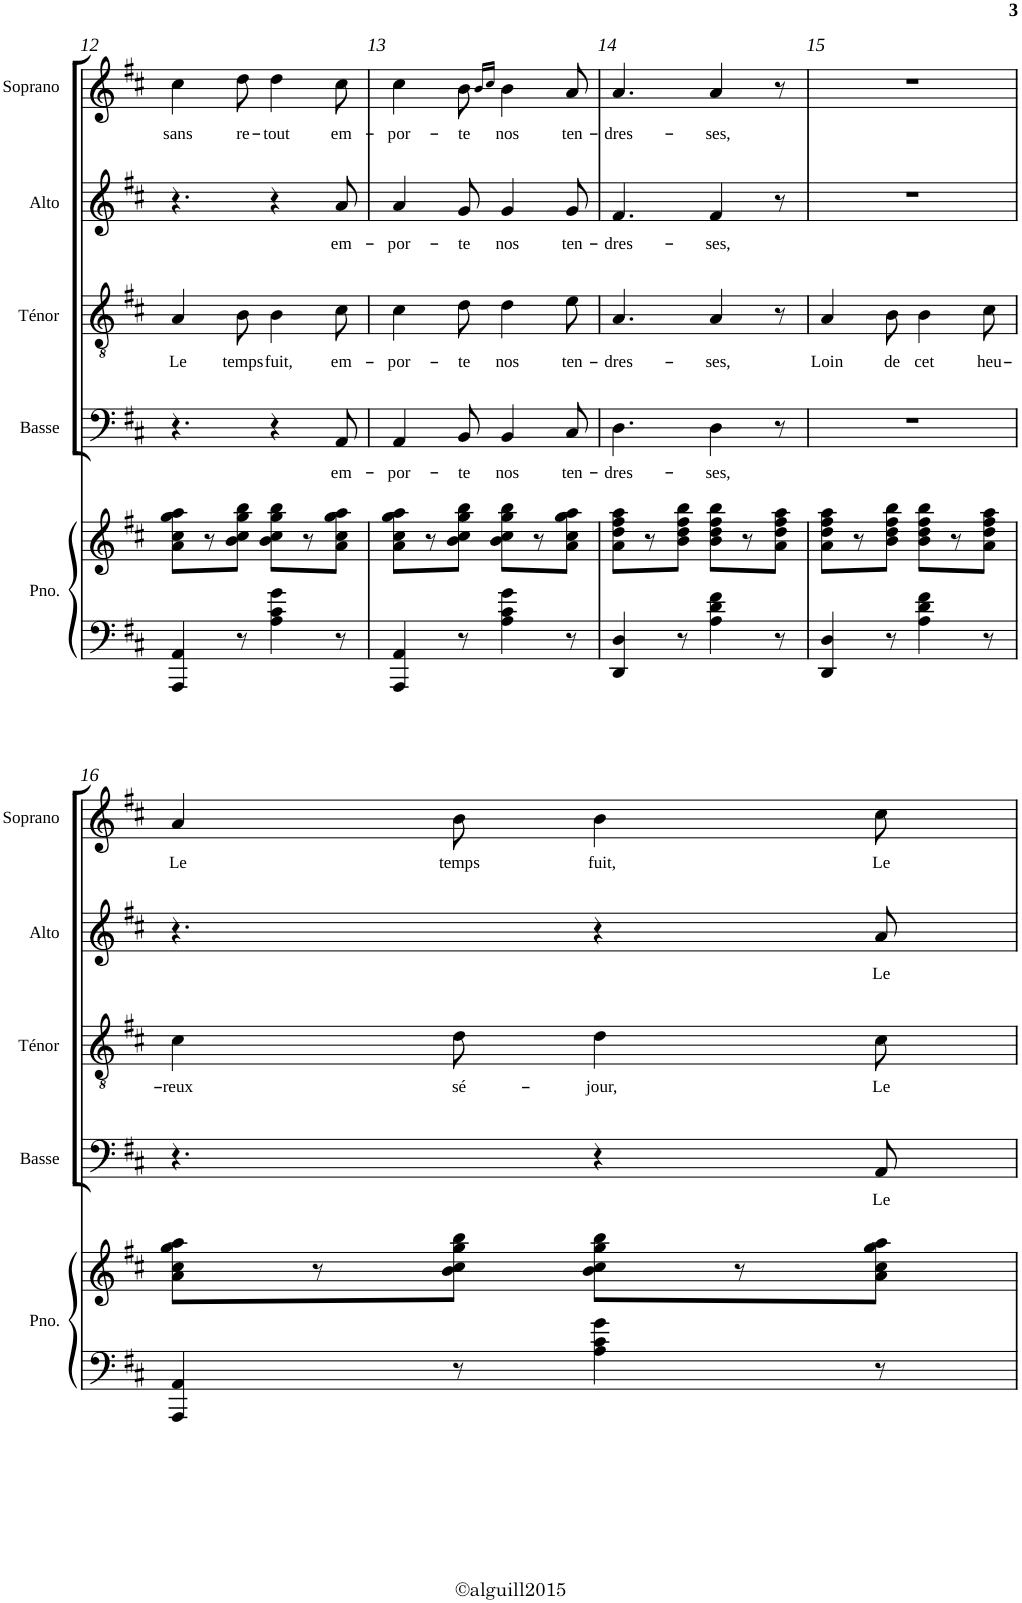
**kern	**kern	**kern	**text	**kern	**text	**kern	**text	**kern	**text
*part5	*part5	*part4	*part4	*part3	*part3	*part2	*part2	*part1	*part1
*staff6	*staff5	*staff4	*staff4	*staff3	*staff3	*staff2	*staff2	*staff1	*staff1
*I"Piano	*	*I"Basse	*	*I"Ténor	*	*I"Alto	*	*I"Soprano	*
*I'Pno.	*	*I'Basse	*	*I'Ténor	*	*I'Alto	*	*I'Soprano	*
!!LO:PB:g=z
*clefF4	*clefG2	*clefF4	*	*clefGv2	*	*clefG2	*	*clefG2	*
*k[f#c#]	*k[f#c#]	*k[f#c#]	*	*k[f#c#]	*	*k[f#c#]	*	*k[f#c#]	*
*D:	*D:	*D:	*	*D:	*	*D:	*	*D:	*
*M6/8	*M6/8	*M6/8	*	*M6/8	*	*M6/8	*	*M6/8	*
=12	=12	=12	=12	=12	=12	=12	=12	=12	=12
!	!	!	!	!	!LO:LY:b	!	!	!	!LO:LY:b
4AAA/ 4AA/	8a\ 8cc#\ 8gg\ 8aa\L	4.r	.	4A/	Le	4.r	.	4cc#\	sans
.	8r	.	.	.	.	.	.	.	.
!	!	!	!	!	!LO:LY:b	!	!	!	!LO:LY:b
8r	8b\ 8cc#\ 8gg\ 8bb\J	.	.	8B\	temps	.	.	8dd\	re-
!	!	!	!	!	!LO:LY:b	!	!	!	!LO:LY:b
4A\ 4c#\ 4g\	8b\ 8cc#\ 8gg\ 8bb\L	4r	.	4B\	fuit,	4r	.	4dd\	-tout
.	8r	.	.	.	.	.	.	.	.
!	!	!	!LO:LY:b	!	!LO:LY:b	!	!LO:LY:b	!	!LO:LY:b
8r	8a\ 8cc#\ 8gg\ 8aa\J	8AA/	em-	8c#\	em-	8a/	em-	8cc#\	em-
=13	=13	=13	=13	=13	=13	=13	=13	=13	=13
!	!	!	!LO:LY:b	!	!LO:LY:b	!	!LO:LY:b	!	!LO:LY:b
4AAA/ 4AA/	8a\ 8cc#\ 8gg\ 8aa\L	4AA/	-por-	4c#\	-por-	4a/	-por-	4cc#\	-por-
.	8r	.	.	.	.	.	.	.	.
!	!	!	!LO:LY:b	!	!LO:LY:b	!	!LO:LY:b	!	!LO:LY:b
8r	8b\ 8cc#\ 8gg\ 8bb\J	8BB/	-te	8d\	-te	8g/	-te	8b\	-te
.	.	.	.	.	.	.	.	16qb/LL	.
.	.	.	.	.	.	.	.	16qcc#/JJ	.
!	!	!	!LO:LY:b	!	!LO:LY:b	!	!LO:LY:b	!	!LO:LY:b
4A\ 4c#\ 4g\	8b\ 8cc#\ 8gg\ 8bb\L	4BB/	nos	4d\	nos	4g/	nos	4b\	nos
.	8r	.	.	.	.	.	.	.	.
!	!	!	!LO:LY:b	!	!LO:LY:b	!	!LO:LY:b	!	!LO:LY:b
8r	8a\ 8cc#\ 8gg\ 8aa\J	8C#/	ten-	8e\	ten-	8g/	ten-	8a/	ten-
=14	=14	=14	=14	=14	=14	=14	=14	=14	=14
!	!	!	!LO:LY:b	!	!LO:LY:b	!	!LO:LY:b	!	!LO:LY:b
4DD/ 4D/	8a\ 8dd\ 8ff#\ 8aa\L	4.D\	-dres-	4.A/	-dres-	4.f#/	-dres-	4.a/	-dres-
.	8r	.	.	.	.	.	.	.	.
8r	8b\ 8dd\ 8ff#\ 8bb\J	.	.	.	.	.	.	.	.
!	!	!	!LO:LY:b	!	!LO:LY:b	!	!LO:LY:b	!	!LO:LY:b
4A\ 4d\ 4f#\	8b\ 8dd\ 8ff#\ 8bb\L	4D\	-ses,	4A/	-ses,	4f#/	-ses,	4a/	-ses,
.	8r	.	.	.	.	.	.	.	.
8r	8a\ 8dd\ 8ff#\ 8aa\J	8r	.	8r	.	8r	.	8r	.
=15	=15	=15	=15	=15	=15	=15	=15	=15	=15
!	!	!	!	!	!LO:LY:b	!	!	!	!
4DD/ 4D/	8a\ 8dd\ 8ff#\ 8aa\L	2.r	.	4A/	Loin	2.r	.	2.r	.
.	8r	.	.	.	.	.	.	.	.
!	!	!	!	!	!LO:LY:b	!	!	!	!
8r	8b\ 8dd\ 8ff#\ 8bb\J	.	.	8B\	de	.	.	.	.
!	!	!	!	!	!LO:LY:b	!	!	!	!
4A\ 4d\ 4f#\	8b\ 8dd\ 8ff#\ 8bb\L	.	.	4B\	cet	.	.	.	.
.	8r	.	.	.	.	.	.	.	.
!	!	!	!	!	!LO:LY:b	!	!	!	!
8r	8a\ 8dd\ 8ff#\ 8aa\J	.	.	8c#\	heu-	.	.	.	.
!!LO:LB:g=z
=16	=16	=16	=16	=16	=16	=16	=16	=16	=16
!	!	!	!	!	!LO:LY:b	!	!	!	!LO:LY:b
4AAA/ 4AA/	8a\ 8cc#\ 8gg\ 8aa\L	4.r	.	4c#\	-reux	4.r	.	4a/	Le
.	8r	.	.	.	.	.	.	.	.
!	!	!	!	!	!LO:LY:b	!	!	!	!LO:LY:b
8r	8b\ 8cc#\ 8gg\ 8bb\J	.	.	8d\	sé-	.	.	8b\	temps
!	!	!	!	!	!LO:LY:b	!	!	!	!LO:LY:b
4A\ 4c#\ 4g\	8b\ 8cc#\ 8gg\ 8bb\L	4r	.	4d\	-jour,	4r	.	4b\	fuit,
.	8r	.	.	.	.	.	.	.	.
!	!	!	!LO:LY:b	!	!LO:LY:b	!	!LO:LY:b	!	!LO:LY:b
8r	8a\ 8cc#\ 8gg\ 8aa\J	8AA/	Le	8c#\	Le	8a/	Le	8cc#\	Le
=	=	=	=	=	=	=	=	=	=
*-	*-	*-	*-	*-	*-	*-	*-	*-	*-
